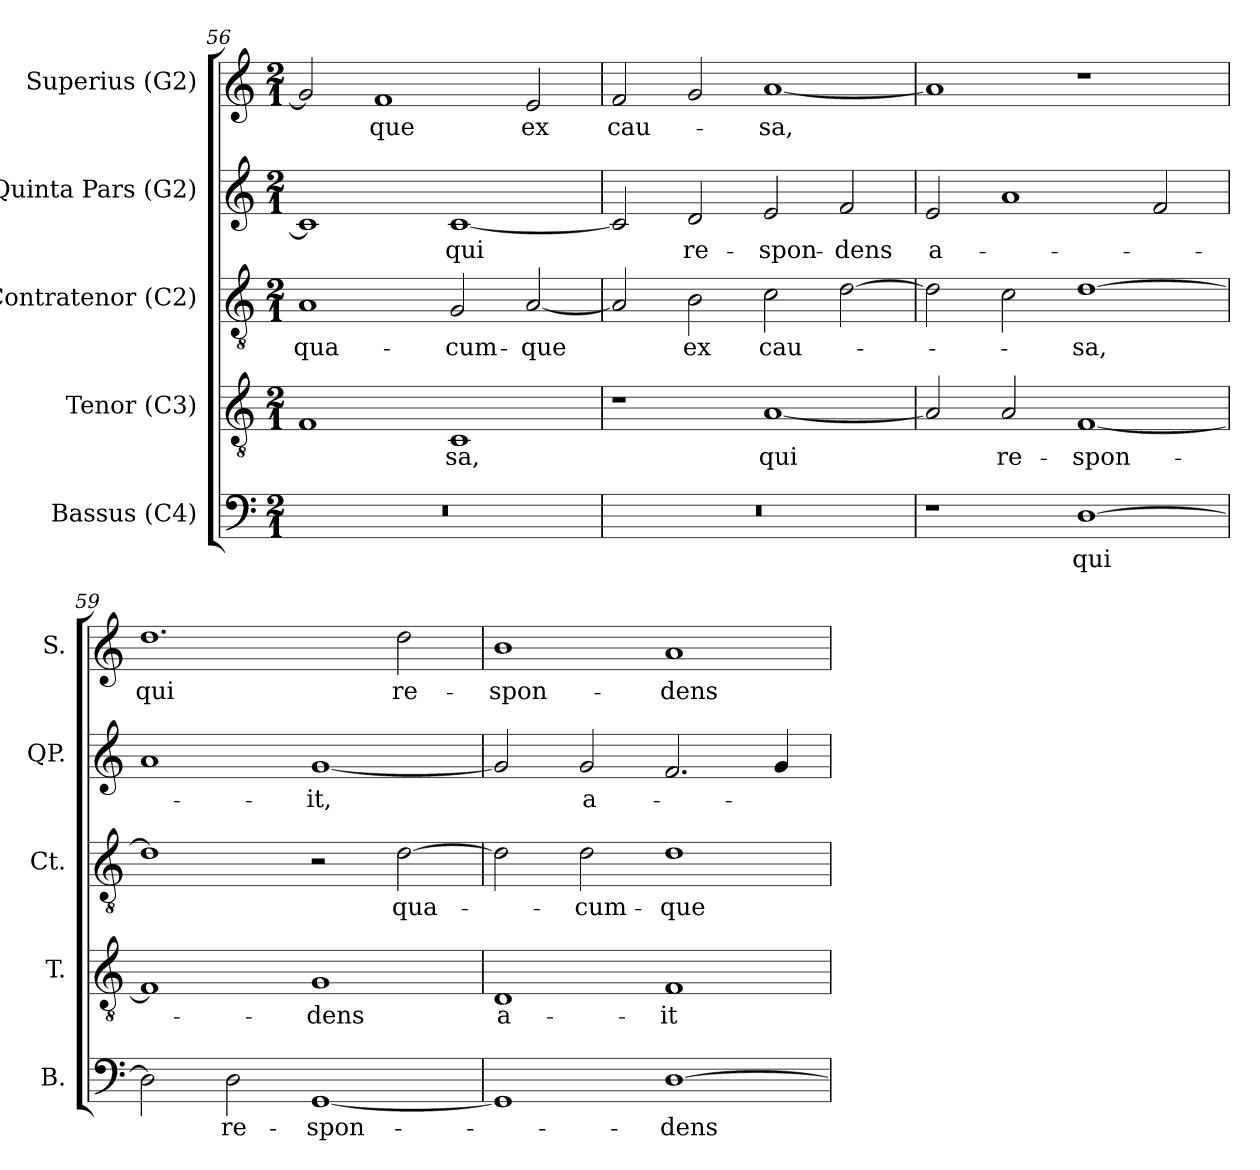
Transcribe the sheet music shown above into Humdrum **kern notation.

**kern	**text	**kern	**text	**kern	**text	**kern	**text	**kern	**text
*part5	*part5	*part4	*part4	*part3	*part3	*part2	*part2	*part1	*part1
*staff5	*staff5	*staff4	*staff4	*staff3	*staff3	*staff2	*staff2	*staff1	*staff1
*I"Bassus (C4)	*	*I"Tenor (C3)	*	*I"Contratenor (C2)	*	*I"Quinta Pars (G2)	*	*I"Superius (G2)	*
*I'B.	*	*I'T.	*	*I'Ct.	*	*I'QP.	*	*I'S.	*
*clefF4	*	*clefGv2	*	*clefGv2	*	*clefG2	*	*clefG2	*
*	*	*ITrd7c12	*	*ITrd7c12	*	*ITrd7c12	*	*	*
*k[]	*	*k[]	*	*k[]	*	*k[]	*	*k[]	*
*C:	*	*C:	*	*C:	*	*C:	*	*C:	*
*M2/1	*	*M2/1	*	*M2/1	*	*M2/1	*	*M2/1	*
=56	=56	=56	=56	=56	=56	=56	=56	=56	=56
!LO:N:vis=1	!	!	!	!	!	!	!	!	!
!	!	!	!	!	!LO:LY:b:color=#000000	!	!	!	!
0r	.	1FFi	.	1AAi	qua-	1Ci]	.	2gi/]	.
!	!	!	!	!	!	!	!	!	!LO:LY:b:color=#000000
.	.	.	.	.	.	.	.	1fi	-que
!	!	!	!LO:LY:b:color=#000000	!	!	!	!	!	!
!	!	!	!	!	!LO:LY:b:color=#000000	!	!	!	!
!	!	!	!	!	!	!	!LO:LY:b:color=#000000	!	!
.	.	1CCi	-sa,	2GGi/	-cum-	[1Ci	qui	.	.
!	!	!	!	!	!LO:LY:b:color=#000000	!	!	!	!
!	!	!	!	!	!	!	!	!	!LO:LY:b:color=#000000
.	.	.	.	[2AAi/	-que	.	.	2ei/	ex
!!LO:PB:g=z
=57	=57	=57	=57	=57	=57	=57	=57	=57	=57
!LO:N:vis=1	!	!	!	!	!	!	!	!	!
!	!	!	!	!	!	!	!	!	!LO:LY:b:color=#000000
0r	.	1r	.	2AAi/]	.	2Ci/]	.	2fi/	cau-
!	!	!	!	!	!LO:LY:b:color=#000000	!	!	!	!
!	!	!	!	!	!	!	!LO:LY:b:color=#000000	!	!
.	.	.	.	2BBi\	ex	2Di/	re-	2gi/	.
!	!	!	!LO:LY:b:color=#000000	!	!	!	!	!	!
!	!	!	!	!	!LO:LY:b:color=#000000	!	!	!	!
!	!	!	!	!	!	!	!LO:LY:b:color=#000000	!	!
!	!	!	!	!	!	!	!	!	!LO:LY:b:color=#000000
.	.	[1AAi	qui	2Ci\	cau-	2Ei/	-spon-	[1ai	-sa,
!	!	!	!	!	!	!	!LO:LY:b:color=#000000	!	!
.	.	.	.	[2Di\	.	2Fi/	-dens	.	.
=58	=58	=58	=58	=58	=58	=58	=58	=58	=58
!	!	!	!	!	!	!	!LO:LY:b:color=#000000	!	!
1r	.	2AAi/]	.	2Di\]	.	2Ei/	a-	1ai]	.
!	!	!	!LO:LY:b:color=#000000	!	!	!	!	!	!
.	.	2AAi/	re-	2Ci\	.	1Ai	.	.	.
!	!LO:LY:b:color=#000000	!	!	!	!	!	!	!	!
!	!	!	!LO:LY:b:color=#000000	!	!	!	!	!	!
!	!	!	!	!	!LO:LY:b:color=#000000	!	!	!	!
[1Di	qui	[1FFi	-spon-	[1Di	-sa,	.	.	1r	.
.	.	.	.	.	.	2Fi/	.	.	.
=59	=59	=59	=59	=59	=59	=59	=59	=59	=59
!	!	!	!	!	!	!	!	!	!LO:LY:b:color=#000000
2Di\]	.	1FFi]	.	1Di]	.	1Ai	.	1.ddi	qui
!	!LO:LY:b:color=#000000	!	!	!	!	!	!	!	!
2Di\	re-	.	.	.	.	.	.	.	.
!	!LO:LY:b:color=#000000	!	!	!	!	!	!	!	!
!	!	!	!LO:LY:b:color=#000000	!	!	!	!	!	!
!	!	!	!	!	!	!	!LO:LY:b:color=#000000	!	!
[1GGi	-spon-	1GGi	-dens	2r	.	[1Gi	-it,	.	.
!	!	!	!	!	!LO:LY:b:color=#000000	!	!	!	!
!	!	!	!	!	!	!	!	!	!LO:LY:b:color=#000000
.	.	.	.	[2Di\	qua-	.	.	2ddi\	re-
=60	=60	=60	=60	=60	=60	=60	=60	=60	=60
!	!	!	!LO:LY:b:color=#000000	!	!	!	!	!	!
!	!	!	!	!	!	!	!	!	!LO:LY:b:color=#000000
1GGi]	.	1DDi	a-	2Di\]	.	2Gi/]	.	1bi	-spon-
!	!	!	!	!	!LO:LY:b:color=#000000	!	!	!	!
!	!	!	!	!	!	!	!LO:LY:b:color=#000000	!	!
.	.	.	.	2Di\	-cum-	2Gi/	a-	.	.
!	!LO:LY:b:color=#000000	!	!	!	!	!	!	!	!
!	!	!	!LO:LY:b:color=#000000	!	!	!	!	!	!
!	!	!	!	!	!LO:LY:b:color=#000000	!	!	!	!
!	!	!	!	!	!	!	!	!	!LO:LY:b:color=#000000
[1Di	-dens	1FFi	-it	1Di	-que	2.Fi/	.	1ai	-dens
.	.	.	.	.	.	4Gi/	.	.	.
=	=	=	=	=	=	=	=	=	=
*-	*-	*-	*-	*-	*-	*-	*-	*-	*-
